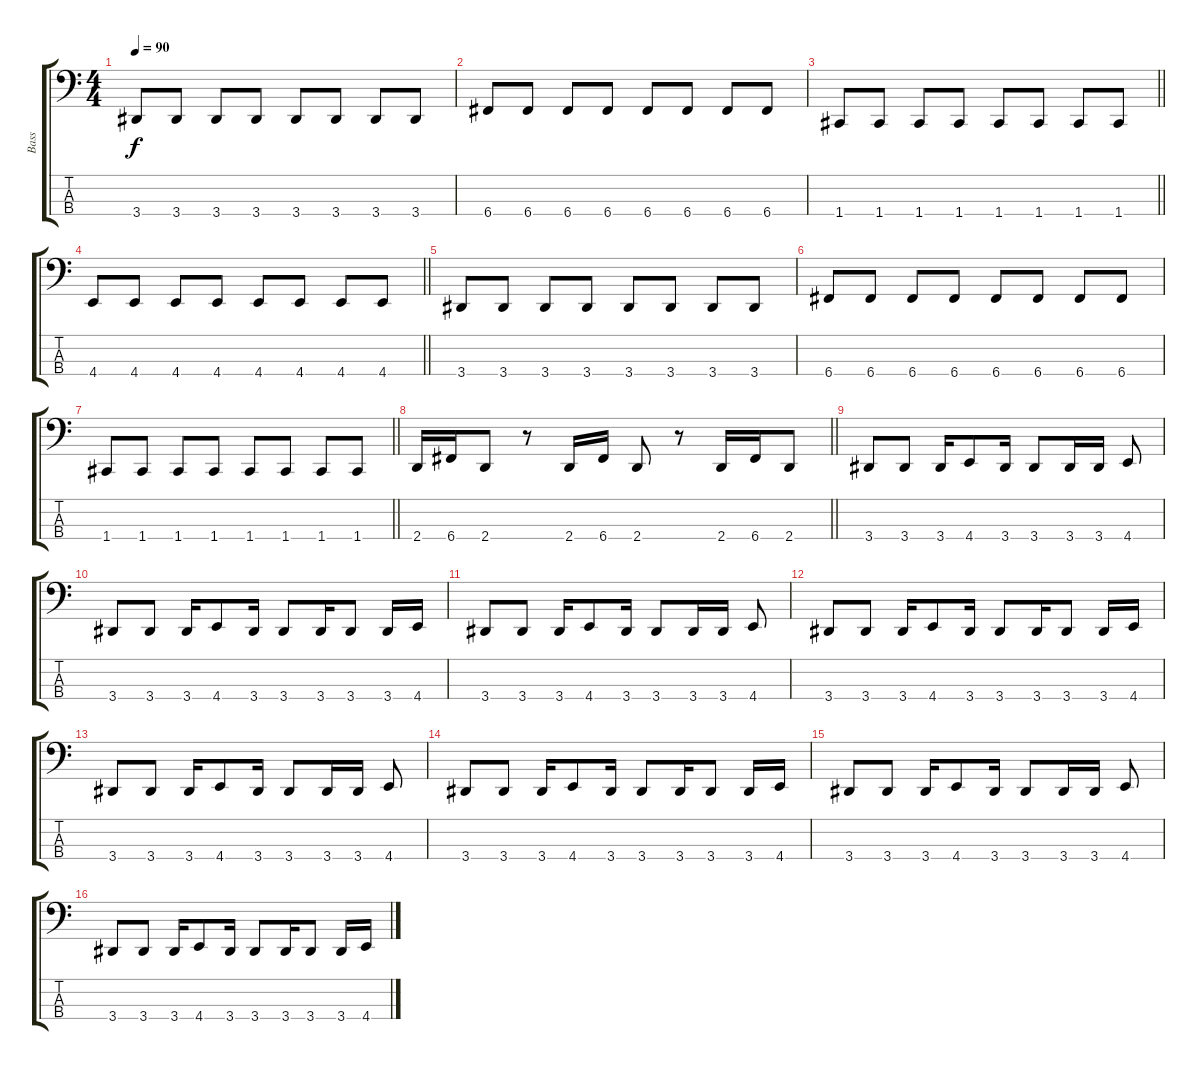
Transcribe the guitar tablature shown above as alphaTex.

\track ("Bass" "Bass") {instrument electricbassfinger}
\staff {score tabs}
\tuning (G2 D2 A1 C1) {hide}
\ts (4 4)
\tempo 90
\clef f4
\ks c
3.4.8{dy f} 3.4.8 3.4.8 3.4.8 3.4.8 3.4.8 3.4.8 3.4.8 |
6.4.8 6.4.8 6.4.8 6.4.8 6.4.8 6.4.8 6.4.8 6.4.8 |
\barLineRight lightlight
1.4.8 1.4.8 1.4.8 1.4.8 1.4.8 1.4.8 1.4.8 1.4.8 |
\barLineRight lightlight
4.4.8 4.4.8 4.4.8 4.4.8 4.4.8 4.4.8 4.4.8 4.4.8 |
3.4.8 3.4.8 3.4.8 3.4.8 3.4.8 3.4.8 3.4.8 3.4.8 |
6.4.8 6.4.8 6.4.8 6.4.8 6.4.8 6.4.8 6.4.8 6.4.8 |
\barLineRight lightlight
1.4.8 1.4.8 1.4.8 1.4.8 1.4.8 1.4.8 1.4.8 1.4.8 |
\barLineRight lightlight
2.4.16 6.4.16 2.4.8 r.8 2.4.16 6.4.16 2.4.8 r.8 2.4.16 6.4.16 2.4.8 |
3.4.8{volume 2} 3.4.8 3.4.16 4.4.8 3.4.16 3.4.8 3.4.16 3.4.16 4.4.8 |
3.4.8 3.4.8 3.4.16 4.4.8 3.4.16 3.4.8 3.4.16 3.4.8 3.4.16 4.4.16 |
3.4.8{volume 2} 3.4.8 3.4.16 4.4.8 3.4.16 3.4.8 3.4.16 3.4.16 4.4.8 |
3.4.8 3.4.8 3.4.16 4.4.8 3.4.16 3.4.8 3.4.16 3.4.8 3.4.16 4.4.16 |
3.4.8{volume 2} 3.4.8 3.4.16 4.4.8 3.4.16 3.4.8 3.4.16 3.4.16 4.4.8 |
3.4.8 3.4.8 3.4.16 4.4.8 3.4.16 3.4.8 3.4.16 3.4.8 3.4.16 4.4.16 |
3.4.8{volume 2} 3.4.8 3.4.16 4.4.8 3.4.16 3.4.8 3.4.16 3.4.16 4.4.8 |
3.4.8 3.4.8 3.4.16 4.4.8 3.4.16 3.4.8 3.4.16 3.4.8 3.4.16 4.4.16
